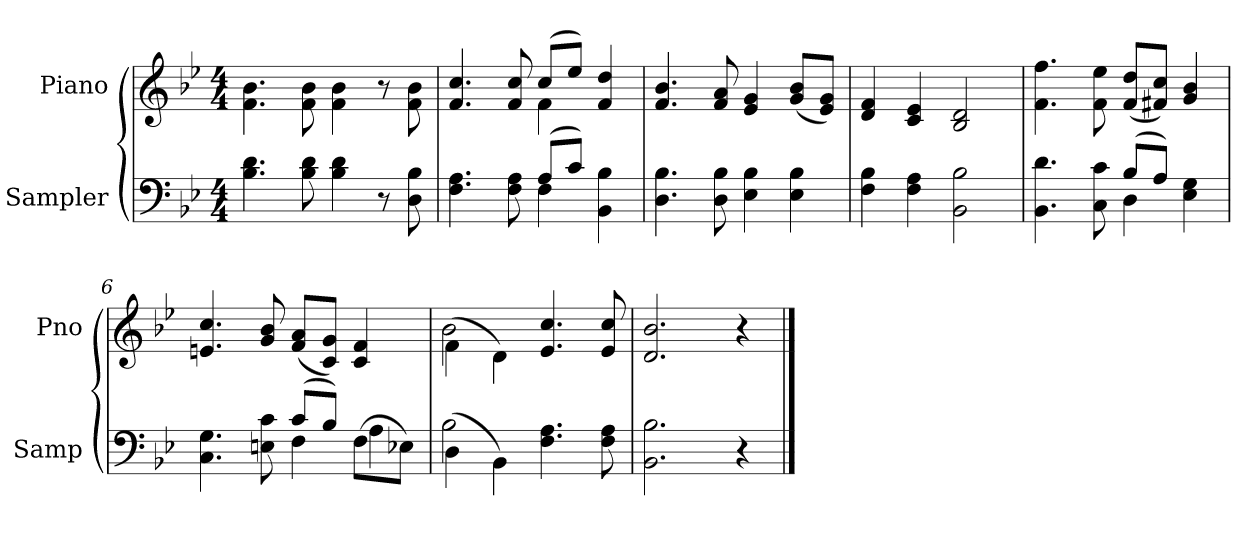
**kern	**kern
*part2	*part1
*staff2	*staff1
*I"Sampler	*I"Piano
*I'Samp	*I'Pno
*clefF4	*clefG2
*k[b-e-]	*k[b-e-]
*B-:	*B-:
*M4/4	*M4/4
=1	=1
4.B- 4.d	4.f\ 4.b-\
8B- 8d	8f\ 8b-\
4B- 4d	4f\ 4b-\
8r	8r
8D 8B-	8f\ 8b-\
=2	=2
*^	*^
4.F 4.A	2ryy	4.f 4.cc	2ryy
8F 8A	.	8f 8cc	.
(8A/L	4F	(8cc/L	4f
8c/J)	.	8ee-/J)	.
4BB- 4B-	4ryy	4f 4dd	4ryy
*v	*v	*	*
*	*v	*v
=3	=3
4.D 4.B-	4.f 4.b-
8D 8B-	8f 8a
4E- 4B-	4e- 4g
4E- 4B-	(8g/ 8b-/L
.	8e-/ 8g/J)
=4	=4
4F 4B-	4d 4f
4F 4A	4c 4e-
2BB- 2B-	2B- 2d
=5	=5
*^	*
4.BB- 4.d	2ryy	4.f 4.ff
8C 8c	.	8f 8ee-
(8B-/L	4D	(8f/ 8dd/L
8A/J)	.	8f#X/ 8cc/J)
4E- 4G	4ryy	4g 4b-
=6	=6	=6
4.C 4.G	2ryy	4.en 4.cc
8En 8c	.	8g 8b-
(8c/L	4F	(8f/ 8a/L
8B-/J)	.	8c/ 8g/J)
(8F\L	4A	4c 4f
8E-X\J)	.	.
=7	=7	=7
*	*	*^
(4D\	2B-	(4f\	2b-
4BB-\)	.	4d\)	.
4.F 4.A	2ryy	4.e- 4.cc	2ryy
8F 8A	.	8e- 8cc	.
*v	*v	*	*
*	*v	*v
=8	=8
2.BB- 2.B-	2.d 2.b-
4r	4r
==	==
*-	*-
